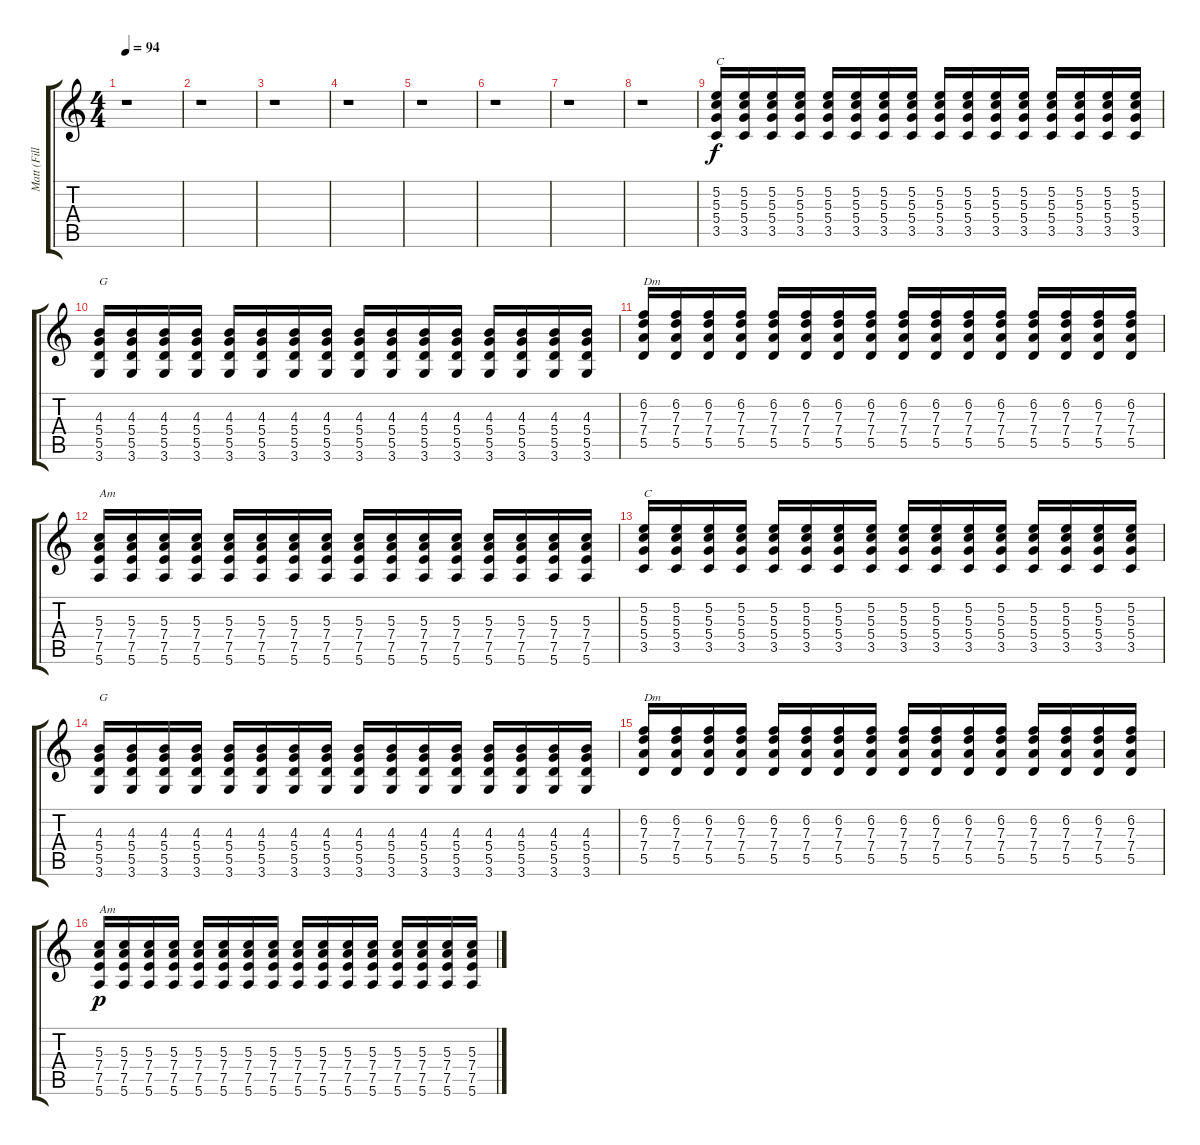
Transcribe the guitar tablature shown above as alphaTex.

\track ("Matt (Fills)" "Matt (Fill") {instrument distortionguitar}
\staff {score tabs}
\tuning (E4 B3 G3 D3 A2 E2) {hide}
\ts (4 4)
\tempo 94
\clef g2
\ks c
r.1{dy fff} |
r.1 |
r.1 |
r.1 |
r.1 |
r.1 |
r.1 |
r.1 |
(5.2 5.3 5.4 3.5).16{txt "C" dy f} (5.2 5.3 5.4 3.5).16 (5.2 5.3 5.4 3.5).16 (5.2 5.3 5.4 3.5).16 (5.2 5.3 5.4 3.5).16 (5.2 5.3 5.4 3.5).16 (5.2 5.3 5.4 3.5).16 (5.2 5.3 5.4 3.5).16 (5.2 5.3 5.4 3.5).16 (5.2 5.3 5.4 3.5).16 (5.2 5.3 5.4 3.5).16 (5.2 5.3 5.4 3.5).16 (5.2 5.3 5.4 3.5).16 (5.2 5.3 5.4 3.5).16 (5.2 5.3 5.4 3.5).16 (5.2 5.3 5.4 3.5).16 |
(4.3 5.4 5.5 3.6).16{txt "G"} (4.3 5.4 5.5 3.6).16 (4.3 5.4 5.5 3.6).16 (4.3 5.4 5.5 3.6).16 (4.3 5.4 5.5 3.6).16 (4.3 5.4 5.5 3.6).16 (4.3 5.4 5.5 3.6).16 (4.3 5.4 5.5 3.6).16 (4.3 5.4 5.5 3.6).16 (4.3 5.4 5.5 3.6).16 (4.3 5.4 5.5 3.6).16 (4.3 5.4 5.5 3.6).16 (4.3 5.4 5.5 3.6).16 (4.3 5.4 5.5 3.6).16 (4.3 5.4 5.5 3.6).16 (4.3 5.4 5.5 3.6).16 |
(6.2 7.3 7.4 5.5).16{txt "Dm"} (6.2 7.3 7.4 5.5).16 (6.2 7.3 7.4 5.5).16 (6.2 7.3 7.4 5.5).16 (6.2 7.3 7.4 5.5).16 (6.2 7.3 7.4 5.5).16 (6.2 7.3 7.4 5.5).16 (6.2 7.3 7.4 5.5).16 (6.2 7.3 7.4 5.5).16 (6.2 7.3 7.4 5.5).16 (6.2 7.3 7.4 5.5).16 (6.2 7.3 7.4 5.5).16 (6.2 7.3 7.4 5.5).16 (6.2 7.3 7.4 5.5).16 (6.2 7.3 7.4 5.5).16 (6.2 7.3 7.4 5.5).16 |
(5.3 7.4 7.5 5.6).16{txt "Am"} (5.3 7.4 7.5 5.6).16 (5.3 7.4 7.5 5.6).16 (5.3 7.4 7.5 5.6).16 (5.3 7.4 7.5 5.6).16 (5.3 7.4 7.5 5.6).16 (5.3 7.4 7.5 5.6).16 (5.3 7.4 7.5 5.6).16 (5.3 7.4 7.5 5.6).16 (5.3 7.4 7.5 5.6).16 (5.3 7.4 7.5 5.6).16 (5.3 7.4 7.5 5.6).16 (5.3 7.4 7.5 5.6).16 (5.3 7.4 7.5 5.6).16 (5.3 7.4 7.5 5.6).16 (5.3 7.4 7.5 5.6).16 |
(5.2 5.3 5.4 3.5).16{txt "C"} (5.2 5.3 5.4 3.5).16 (5.2 5.3 5.4 3.5).16 (5.2 5.3 5.4 3.5).16 (5.2 5.3 5.4 3.5).16 (5.2 5.3 5.4 3.5).16 (5.2 5.3 5.4 3.5).16 (5.2 5.3 5.4 3.5).16 (5.2 5.3 5.4 3.5).16 (5.2 5.3 5.4 3.5).16 (5.2 5.3 5.4 3.5).16 (5.2 5.3 5.4 3.5).16 (5.2 5.3 5.4 3.5).16 (5.2 5.3 5.4 3.5).16 (5.2 5.3 5.4 3.5).16 (5.2 5.3 5.4 3.5).16 |
(4.3 5.4 5.5 3.6).16{txt "G"} (4.3 5.4 5.5 3.6).16 (4.3 5.4 5.5 3.6).16 (4.3 5.4 5.5 3.6).16 (4.3 5.4 5.5 3.6).16 (4.3 5.4 5.5 3.6).16 (4.3 5.4 5.5 3.6).16 (4.3 5.4 5.5 3.6).16 (4.3 5.4 5.5 3.6).16 (4.3 5.4 5.5 3.6).16 (4.3 5.4 5.5 3.6).16 (4.3 5.4 5.5 3.6).16 (4.3 5.4 5.5 3.6).16 (4.3 5.4 5.5 3.6).16 (4.3 5.4 5.5 3.6).16 (4.3 5.4 5.5 3.6).16 |
(6.2 7.3 7.4 5.5).16{txt "Dm"} (6.2 7.3 7.4 5.5).16 (6.2 7.3 7.4 5.5).16 (6.2 7.3 7.4 5.5).16 (6.2 7.3 7.4 5.5).16 (6.2 7.3 7.4 5.5).16 (6.2 7.3 7.4 5.5).16 (6.2 7.3 7.4 5.5).16 (6.2 7.3 7.4 5.5).16 (6.2 7.3 7.4 5.5).16 (6.2 7.3 7.4 5.5).16 (6.2 7.3 7.4 5.5).16 (6.2 7.3 7.4 5.5).16 (6.2 7.3 7.4 5.5).16 (6.2 7.3 7.4 5.5).16 (6.2 7.3 7.4 5.5).16 |
(5.3 7.4 7.5 5.6).16{txt "Am" dy p} (5.3 7.4 7.5 5.6).16 (5.3 7.4 7.5 5.6).16 (5.3 7.4 7.5 5.6).16 (5.3 7.4 7.5 5.6).16 (5.3 7.4 7.5 5.6).16 (5.3 7.4 7.5 5.6).16 (5.3 7.4 7.5 5.6).16 (5.3 7.4 7.5 5.6).16 (5.3 7.4 7.5 5.6).16 (5.3 7.4 7.5 5.6).16 (5.3 7.4 7.5 5.6).16 (5.3 7.4 7.5 5.6).16 (5.3 7.4 7.5 5.6).16 (5.3 7.4 7.5 5.6).16 (5.3 7.4 7.5 5.6).16
